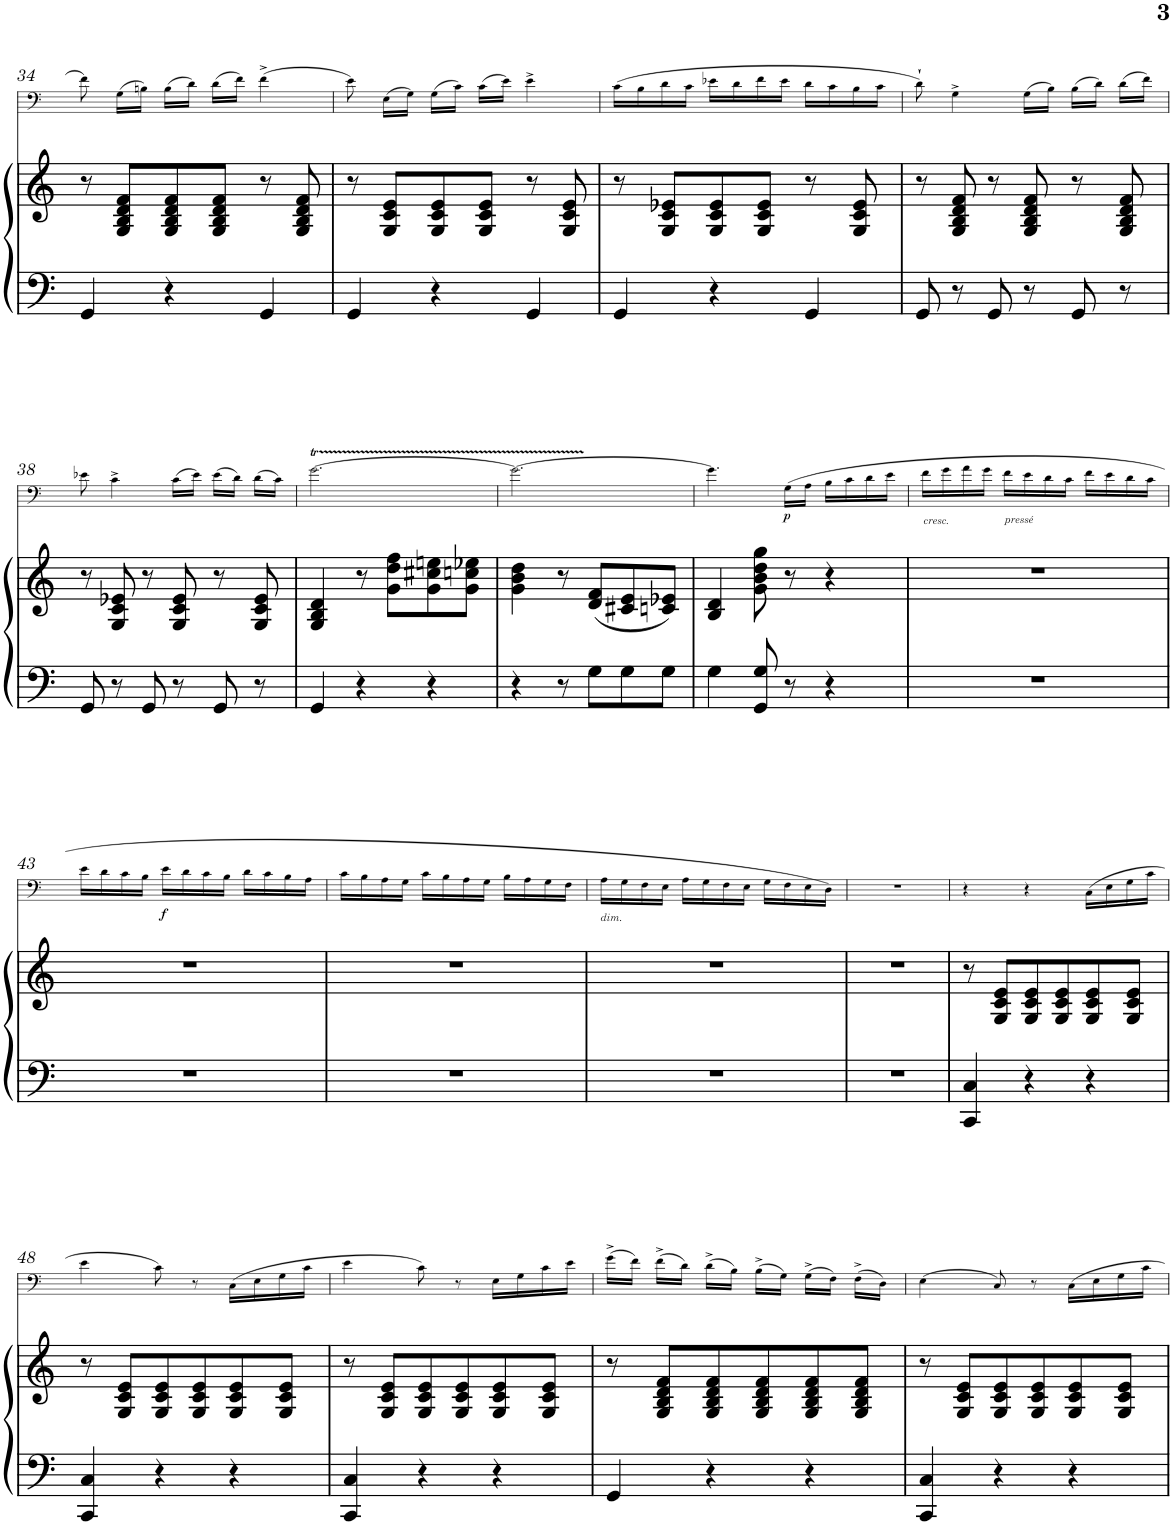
**kern	**kern	**kern	**dynam
*part2	*part2	*part1	*part1
*staff3	*staff2	*staff1	*staff1
*I"Piano	*	*I"Trombone	*
*I'Pno	*	*I'Trb	*
!!LO:PB:g=z
*clefF4	*clefG2	*clefF4	*
*k[]	*k[]	*k[]	*
*M3/4	*M3/4	*M3/4	*
=34	=34	=34	=34
4GG/	8r	8f\]	.
.	8G/ 8B/ 8d/ 8f/L	(16G\LL	.
.	.	16Bn\JJ)	.
4r	8G/ 8B/ 8d/ 8f/	(16B\LL	.
.	.	16d\JJ)	.
.	8G/ 8B/ 8d/ 8f/J	(16d\LL	.
.	.	16f\JJ)	.
4GG/	8r	(4f^\	.
.	8G/ 8B/ 8d/ 8f/	.	.
=35	=35	=35	=35
4GG/	8r	8e\)	.
.	8G/ 8c/ 8e/L	(16E\LL	.
.	.	16G\JJ)	.
4r	8G/ 8c/ 8e/	(16G\LL	.
.	.	16c\JJ)	.
.	8G/ 8c/ 8e/J	(16c\LL	.
.	.	16e\JJ)	.
4GG/	8r	4e^\	.
.	8G/ 8c/ 8e/	.	.
=36	=36	=36	=36
4GG/	8r	(16c\LL	.
.	.	16B\	.
.	8G/ 8c/ 8e-X/L	16d\	.
.	.	16c\JJ	.
4r	8G/ 8c/ 8e-/	16e-X\LL	.
.	.	16d\	.
.	8G/ 8c/ 8e-/J	16f\	.
.	.	16e-\JJ	.
4GG/	8r	16d\LL	.
.	.	16c\	.
.	8G/ 8c/ 8e-/	16B\	.
.	.	16c\JJ	.
=37	=37	=37	=37
8GG/	8r	8d`\)	.
8r	8G/ 8B/ 8d/ 8f/	4G^\	.
8GG/	8r	.	.
8r	8G/ 8B/ 8d/ 8f/	(16G\LL	.
.	.	16B\JJ)	.
8GG/	8r	(16B\LL	.
.	.	16d\JJ)	.
8r	8G/ 8B/ 8d/ 8f/	(16d\LL	.
.	.	16f\JJ)	.
!!LO:LB:g=z
=38	=38	=38	=38
8GG/	8r	8e-X\	.
8r	8G/ 8c/ 8e-X/	4c^\	.
8GG/	8r	.	.
8r	8G/ 8c/ 8e-/	(16c\LL	.
.	.	16e-\JJ)	.
8GG/	8r	(16e-\LL	.
.	.	16d\JJ)	.
8r	8G/ 8c/ 8e-/	(16d\LL	.
.	.	16c\JJ)	.
=39	=39	=39	=39
4GG/	4G/ 4B/ 4d/	[2.gT\	.
4r	8r	.	.
.	8g\ 8dd\ 8ff\L	.	.
4r	8g\ 8cc#X\ 8een\	.	.
.	8g\ 8ccn\ 8ee-X\J	.	.
=40	=40	=40	=40
4r	4g\ 4b\ 4dd\	2.gTTT\_	.
8r	8r	.	.
8G\L	(8d/ 8f/L	.	.
8G\	8c#X/ 8e/	.	.
8G\J	8cn/ 8e-X/J)	.	.
=41	=41	=41	=41
4G\	4B/ 4d/	4.g\]	.
8GG/ 8G/	8g\ 8b\ 8dd\ 8gg\	.	.
!	!	!	!LO:DY:b
8r	8r	(16G\LL	p
.	.	16A\JJ	.
4r	4r	16B\LL	.
.	.	16c\	.
.	.	16d\	.
.	.	16e\JJ	.
=42	=42	=42	=42
!	!	!LO:TX:b:i:t=cresc.	!
2.r	2.r	16f\LL	.
.	.	16g\	.
.	.	16a\	.
.	.	16g\JJ	.
!	!	!LO:TX:b:i:t=pressé	!
.	.	16f\LL	.
.	.	16e\	.
.	.	16d\	.
.	.	16c\JJ	.
.	.	16f\LL	.
.	.	16e\	.
.	.	16d\	.
.	.	16c\JJ	.
!!LO:LB:g=z
=43	=43	=43	=43
2.r	2.r	16e\LL	.
.	.	16d\	.
.	.	16c\	.
.	.	16B\JJ	.
!	!	!	!LO:DY:b
.	.	16e\LL	f
.	.	16d\	.
.	.	16c\	.
.	.	16B\JJ	.
.	.	16d\LL	.
.	.	16c\	.
.	.	16B\	.
.	.	16A\JJ	.
=44	=44	=44	=44
2.r	2.r	16c\LL	.
.	.	16B\	.
.	.	16A\	.
.	.	16G\JJ	.
.	.	16c\LL	.
.	.	16B\	.
.	.	16A\	.
.	.	16G\JJ	.
.	.	16B\LL	.
.	.	16A\	.
.	.	16G\	.
.	.	16F\JJ	.
=45	=45	=45	=45
!	!	!LO:TX:b:i:t=dim.	!
2.r	2.r	16A\LL	.
.	.	16G\	.
.	.	16F\	.
.	.	16E\JJ	.
.	.	16A\LL	.
.	.	16G\	.
.	.	16F\	.
.	.	16E\JJ	.
.	.	16G\LL	.
.	.	16F\	.
.	.	16E\	.
.	.	16D\JJ)	.
=46	=46	=46	=46
2.r	2.r	2.r	.
=47	=47	=47	=47
4CC/ 4C/	8r	4r	.
.	8G/ 8c/ 8e/L	.	.
4r	8G/ 8c/ 8e/	4r	.
.	8G/ 8c/ 8e/	.	.
4r	8G/ 8c/ 8e/	(16C\LL	.
.	.	16E\	.
.	8G/ 8c/ 8e/J	16G\	.
.	.	16c\JJ	.
!!LO:LB:g=z
=48	=48	=48	=48
4CC/ 4C/	8r	4e\	.
.	8G/ 8c/ 8e/L	.	.
4r	8G/ 8c/ 8e/	8c\)	.
.	8G/ 8c/ 8e/	8r	.
4r	8G/ 8c/ 8e/	(16C\LL	.
.	.	16E\	.
.	8G/ 8c/ 8e/J	16G\	.
.	.	16c\JJ	.
=49	=49	=49	=49
4CC/ 4C/	8r	4e\	.
.	8G/ 8c/ 8e/L	.	.
4r	8G/ 8c/ 8e/	8c\)	.
.	8G/ 8c/ 8e/	8r	.
4r	8G/ 8c/ 8e/	16E\LL	.
.	.	16G\	.
.	8G/ 8c/ 8e/J	16c\	.
.	.	16e\JJ	.
=50	=50	=50	=50
4GG/	8r	(16g^\LL	.
.	.	16f\JJ)	.
.	8G/ 8B/ 8d/ 8f/L	(16f^\LL	.
.	.	16d\JJ)	.
4r	8G/ 8B/ 8d/ 8f/	(16d^\LL	.
.	.	16B\JJ)	.
.	8G/ 8B/ 8d/ 8f/	(16B^\LL	.
.	.	16G\JJ)	.
4r	8G/ 8B/ 8d/ 8f/	(16G^\LL	.
.	.	16F\JJ)	.
.	8G/ 8B/ 8d/ 8f/J	(16F^\LL	.
.	.	16D\JJ)	.
=51	=51	=51	=51
4CC/ 4C/	8r	(4E\	.
.	8G/ 8c/ 8e/L	.	.
4r	8G/ 8c/ 8e/	8C/)	.
.	8G/ 8c/ 8e/	8r	.
4r	8G/ 8c/ 8e/	16C\LL	.
.	.	16E\	.
.	8G/ 8c/ 8e/J	16G\	.
.	.	16c\JJ	.
=	=	=	=
*-	*-	*-	*-
